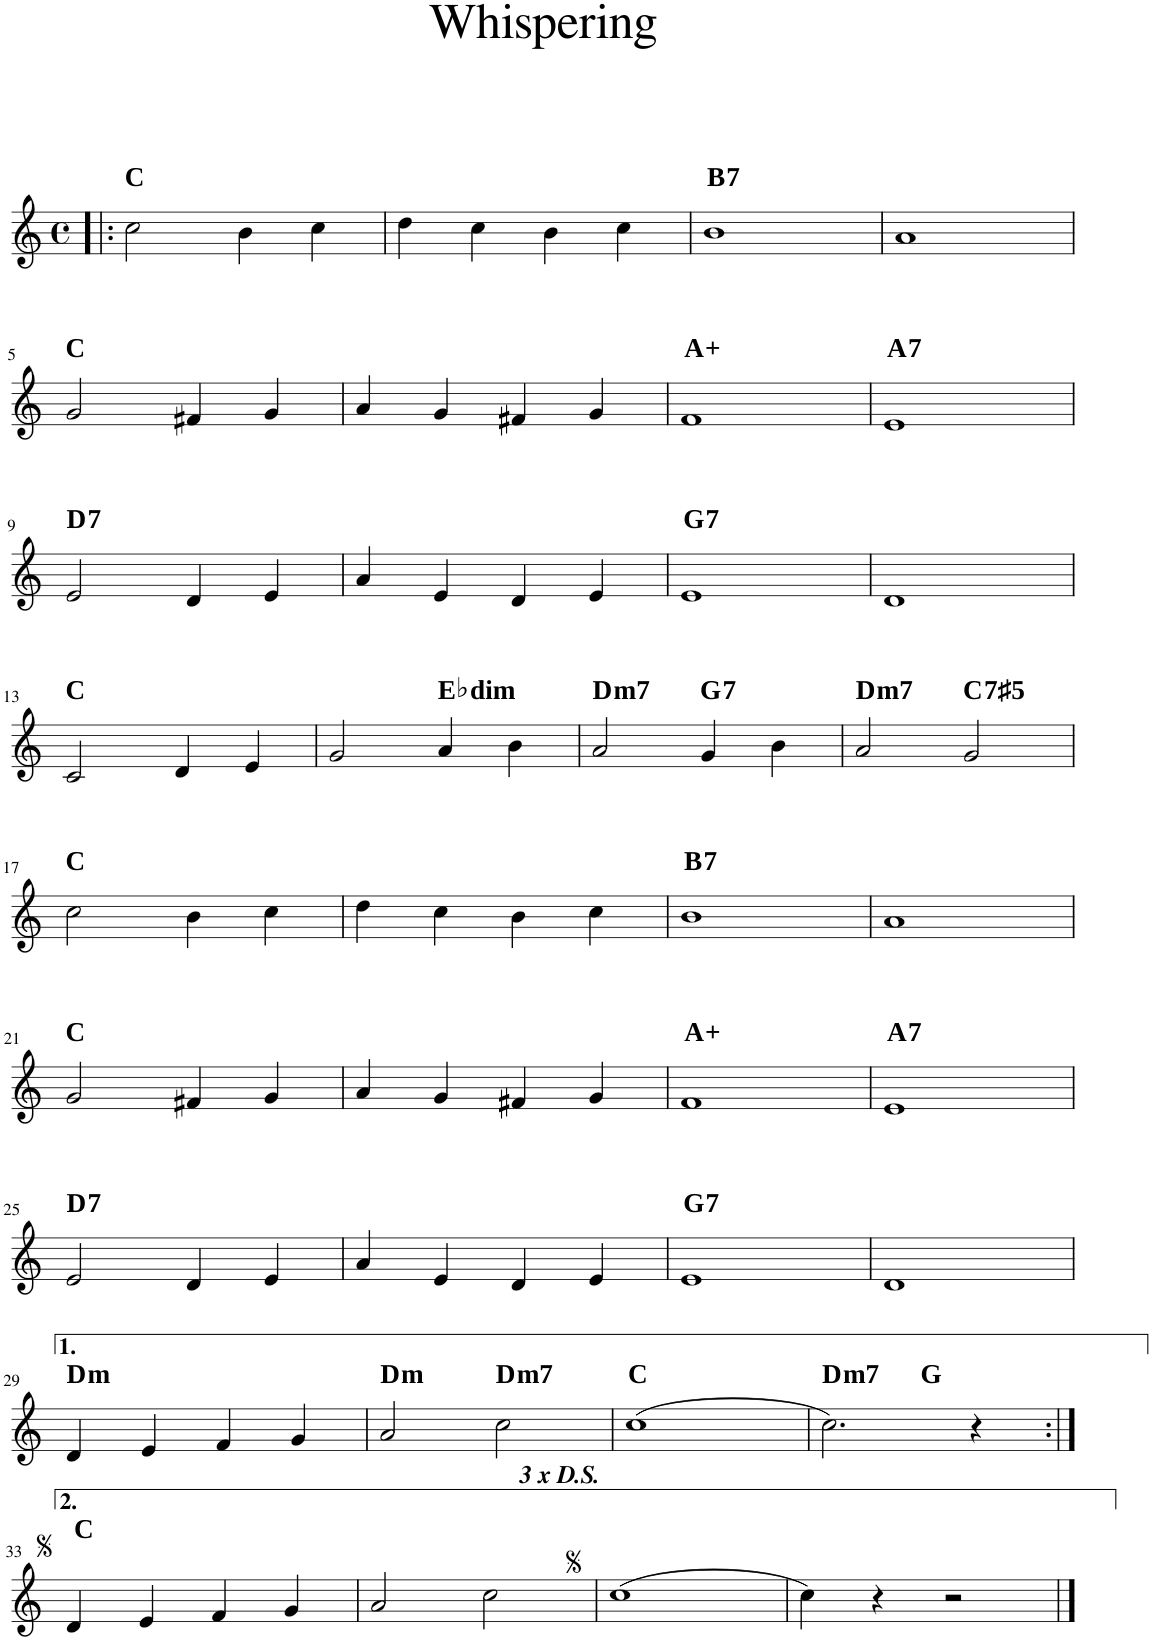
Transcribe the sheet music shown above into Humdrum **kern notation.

**kern	**harte
*part1	*part1
*staff1	*
*I"Piano	*
*I'Pno	*
*clefG2	*
*k[]	*
*M4/4	*
*met(c)	*
=1!|:	=1!|:
2cc\	C:maj
4b\	.
4cc\	.
=2	=2
4dd\	.
4cc\	.
4b\	.
4cc\	.
=3	=3
!	!LO:H:kt=7
1b	B:7
=4	=4
1a	.
!!LO:LB:g=z
=5	=5
2g/	C:maj
4f#X/	.
4g/	.
=6	=6
4a/	.
4g/	.
4f#X/	.
4g/	.
=7	=7
1f	A:aug
=8	=8
!	!LO:H:kt=7
1e	A:7
!!LO:LB:g=z
=9	=9
!	!LO:H:kt=7
2e/	D:7
4d/	.
4e/	.
=10	=10
4a/	.
4e/	.
4d/	.
4e/	.
=11	=11
!	!LO:H:kt=7
1e	G:7
=12	=12
1d	.
!!LO:LB:g=z
=13	=13
2c/	C:maj
4d/	.
4e/	.
=14	=14
2g/	.
!	!LO:H:kt=dim
4a/	Eb:dim
4b\	.
=15	=15
!	!LO:H:kt=m7
2a/	D:min7
!	!LO:H:kt=7
4g/	G:7
4b\	.
=16	=16
!	!LO:H:kt=m7
2a/	D:min7
!	!LO:H:kt=7
2g/	C:aug(b7)
!!LO:LB:g=z
=17	=17
2cc\	C:maj
4b\	.
4cc\	.
=18	=18
4dd\	.
4cc\	.
4b\	.
4cc\	.
=19	=19
!	!LO:H:kt=7
1b	B:7
=20	=20
1a	.
!!LO:LB:g=z
=21	=21
2g/	C:maj
4f#X/	.
4g/	.
=22	=22
4a/	.
4g/	.
4f#X/	.
4g/	.
=23	=23
1f	A:aug
=24	=24
!	!LO:H:kt=7
1e	A:7
!!LO:LB:g=z
=25	=25
!	!LO:H:kt=7
2e/	D:7
4d/	.
4e/	.
=26	=26
4a/	.
4e/	.
4d/	.
4e/	.
=27	=27
!	!LO:H:kt=7
1e	G:7
=28	=28
1d	.
!!LO:LB:g=z
=29	=29
!	!LO:H:kt=m
4d/	D:min
4e/	.
4f/	.
4g/	.
=30	=30
!	!LO:H:kt=m
2a/	D:min
!	!LO:H:kt=m7
2cc\	D:min7
=31	=31
(1cc	C:maj
=32	=32
!	!LO:H:kt=m7
*^	*
2.cc\)	2ryy	D:min7
.	2ryy	G:maj
4r	.	.
*v	*v	*
!!LO:LB:g=z
=33:|!	=33:|!
4d/	C:maj
4e/	.
4f/	.
4g/	.
=34	=34
2a/	.
2cc\	.
=35	=35
(1cc	.
=36	=36
4cc\)	.
4r	.
2r	.
==	==
*-	*-
